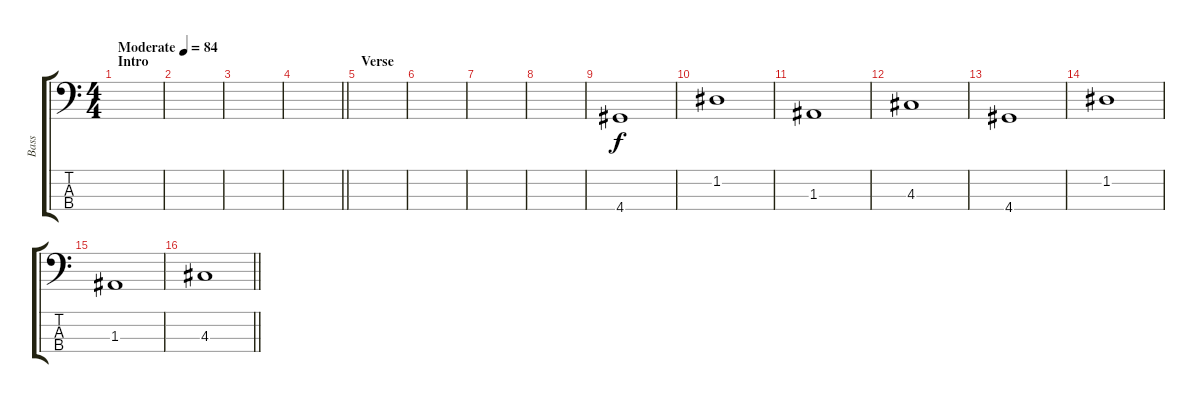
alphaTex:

\track ("Bass" "Bass") {instrument electricbassfinger}
\staff {score tabs}
\tuning (G2 D2 A1 E1) {hide}
\ts (4 4)
\section ("" "Intro")
\tempo (84 "Moderate")
\clef f4
\ks c
|
|
|
\barLineRight lightlight
|
\section ("" "Verse")
|
|
|
|
4.4.1 |
1.2.1 |
1.3.1 |
4.3.1 |
4.4.1 |
1.2.1 |
1.3.1 |
\barLineRight lightlight
4.3.1
